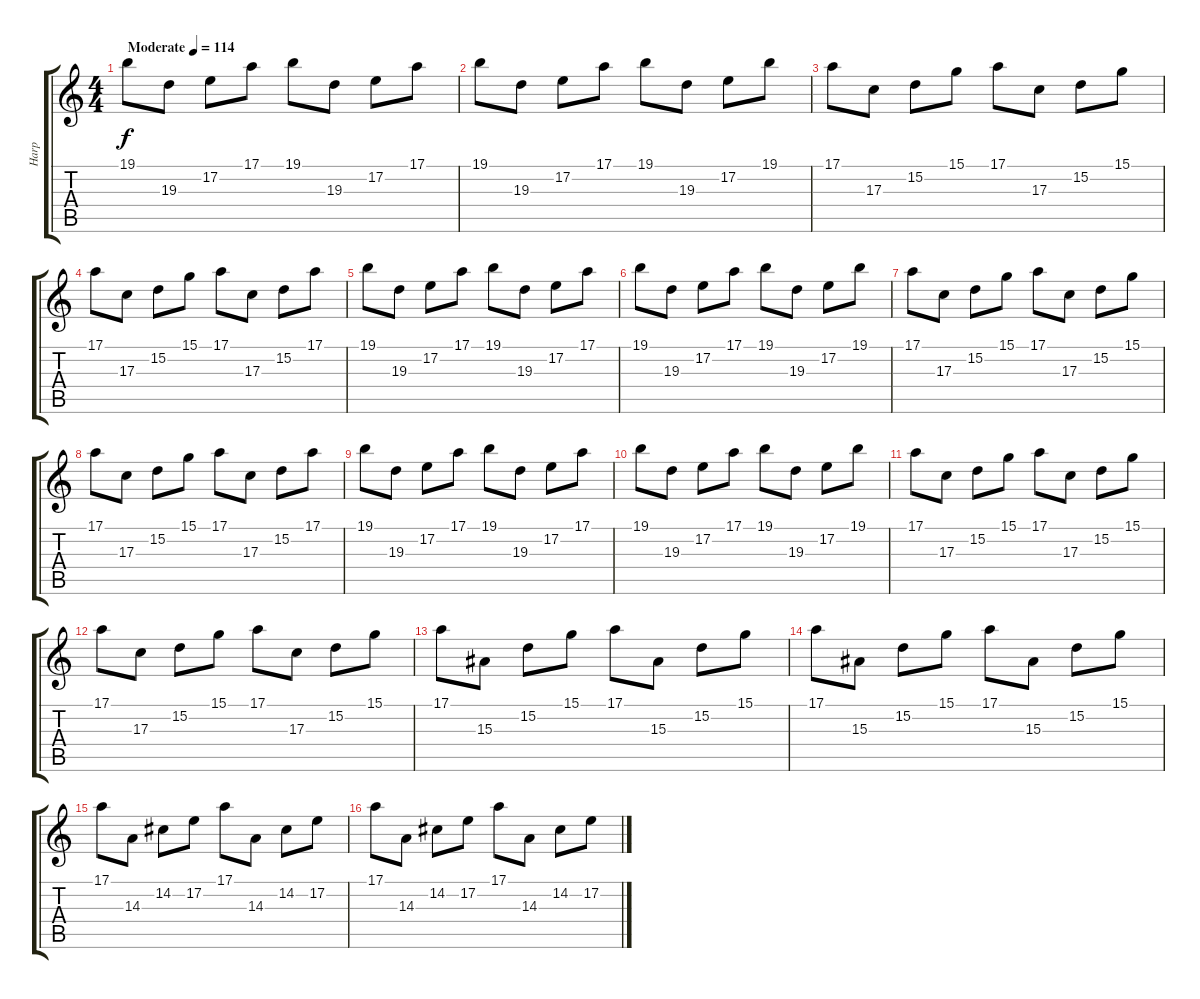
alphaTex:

\track ("Harp" "Harp") {instrument orchestralharp}
\staff {score tabs}
\tuning (E4 B3 G3 D3 A2 E2) {hide}
\ts (4 4)
\tempo (114 "Moderate")
\clef g2
\ks c
19.1.8{dy f instrument orchestralharp} 19.3.8 17.2.8 17.1.8 19.1.8 19.3.8 17.2.8 17.1.8 |
19.1.8 19.3.8 17.2.8 17.1.8 19.1.8 19.3.8 17.2.8 19.1.8 |
17.1.8 17.3.8 15.2.8 15.1.8 17.1.8 17.3.8 15.2.8 15.1.8 |
17.1.8 17.3.8 15.2.8 15.1.8 17.1.8 17.3.8 15.2.8 17.1.8 |
19.1.8 19.3.8 17.2.8 17.1.8 19.1.8 19.3.8 17.2.8 17.1.8 |
19.1.8 19.3.8 17.2.8 17.1.8 19.1.8 19.3.8 17.2.8 19.1.8 |
17.1.8 17.3.8 15.2.8 15.1.8 17.1.8 17.3.8 15.2.8 15.1.8 |
17.1.8 17.3.8 15.2.8 15.1.8 17.1.8 17.3.8 15.2.8 17.1.8 |
19.1.8 19.3.8 17.2.8 17.1.8 19.1.8 19.3.8 17.2.8 17.1.8 |
19.1.8 19.3.8 17.2.8 17.1.8 19.1.8 19.3.8 17.2.8 19.1.8 |
17.1.8 17.3.8 15.2.8 15.1.8 17.1.8 17.3.8 15.2.8 15.1.8 |
17.1.8 17.3.8 15.2.8 15.1.8 17.1.8 17.3.8 15.2.8 15.1.8 |
17.1.8 15.3.8 15.2.8 15.1.8 17.1.8 15.3.8 15.2.8 15.1.8 |
17.1.8 15.3.8 15.2.8 15.1.8 17.1.8 15.3.8 15.2.8 15.1.8 |
17.1.8 14.3.8 14.2.8 17.2.8 17.1.8 14.3.8 14.2.8 17.2.8 |
17.1.8 14.3.8 14.2.8 17.2.8 17.1.8 14.3.8 14.2.8 17.2.8
